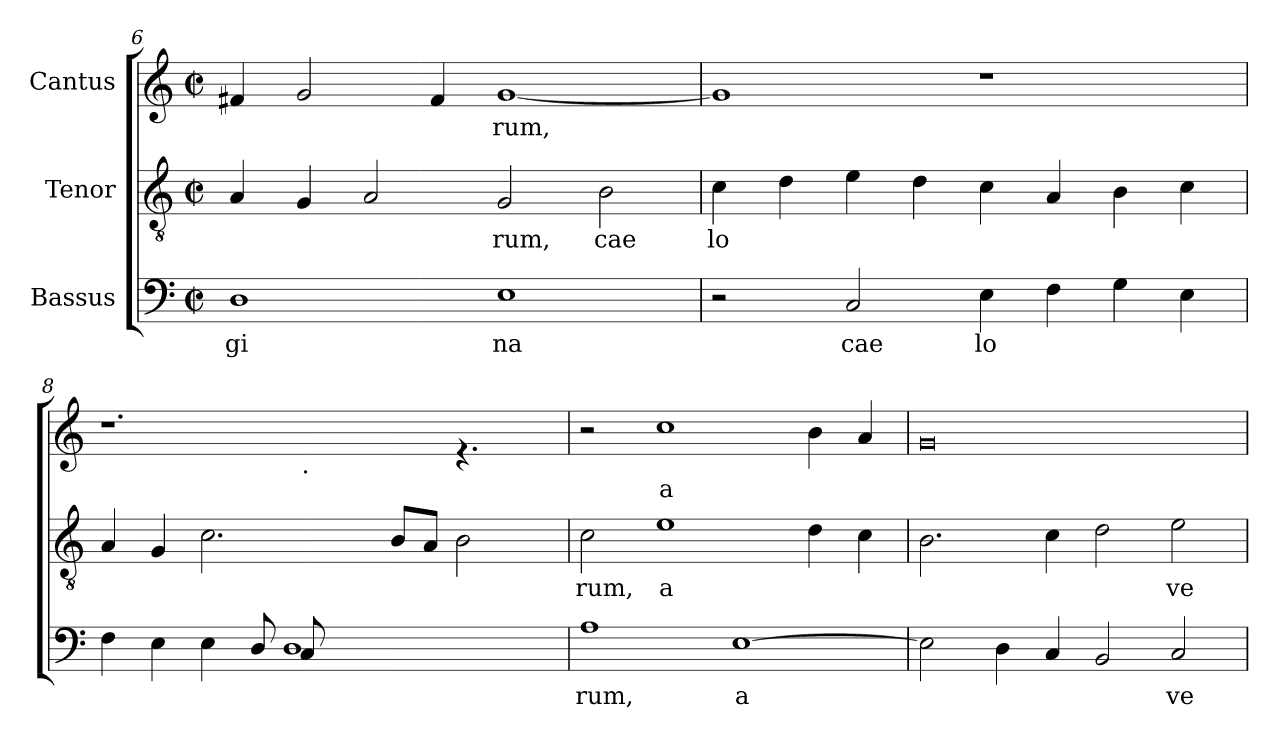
**kern	**text	**kern	**text	**kern	**text
*part3	*part3	*part2	*part2	*part1	*part1
*staff3	*staff3	*staff2	*staff2	*staff1	*staff1
*I"Bassus	*	*I"Tenor	*	*I"Cantus	*
!!LO:LB:g=z
*clefF4	*	*clefGv2	*	*clefG2	*
*k[]	*	*k[]	*	*k[]	*
*C:	*	*C:	*	*C:	*
*M2/2	*	*M2/2	*	*M2/2	*
*met(c|)	*	*met(c|)	*	*met(c|)	*
=6	=6	=6	=6	=6	=6
!	!LO:LY:b:cj	!	!LO:LY:b:cj	!	!LO:LY:b:cj
1D	gi	4A/	.	4f#X/	.
!	!	!	!LO:LY:b:cj	!	!LO:LY:b:cj
.	.	4G/	.	2g/	.
!	!	!	!LO:LY:b:cj	!	!
.	.	2A/	.	.	.
!	!	!	!	!	!LO:LY:b:cj
.	.	.	.	4f#/	.
!	!LO:LY:b:cj	!	!LO:LY:b:cj	!	!LO:LY:b:cj
1E	na	2G/	rum,	[<1g	rum,
!	!	!	!LO:LY:b:cj	!	!
.	.	2B\	cae	.	.
=7	=7	=7	=7	=7	=7
!	!	!	!LO:LY:b:cj	!	!LO:LY:b:cj
2r	.	4c\	lo	1g]	.
!	!	!	!LO:LY:b:cj	!	!
.	.	4d\	.	.	.
!	!LO:LY:b:cj	!	!LO:LY:b:cj	!	!
2C/	cae	4e\	.	.	.
!	!	!	!LO:LY:b:cj	!	!
.	.	4d\	.	.	.
!	!LO:LY:b:cj	!	!LO:LY:b:cj	!	!
4E\	lo	4c\	.	1r	.
!	!LO:LY:b:cj	!	!LO:LY:b:cj	!	!
4F\	.	4A/	.	.	.
!	!LO:LY:b:cj	!	!LO:LY:b:cj	!	!
4G\	.	4B\	.	.	.
!	!LO:LY:b:cj	!	!LO:LY:b:cj	!	!
4E\	.	4c\	.	.	.
=8	=8	=8	=8	=8	=8
!	!LO:LY:b:cj	!	!LO:LY:b:cj	!	!
*^	*	*	*	*^	*
4F\	2..ryy	.	4A/	.	1.r	2ryy	.
!	!	!LO:LY:b:cj	!	!LO:LY:b:cj	!	!	!
4E\	.	.	4G/	.	.	.	.
!	!	!LO:LY:b:cj	!	!LO:LY:b:cj	!	!	!
4E\	.	.	2.c\	.	.	4ryy	.
!	!	!LO:LY:b:cj	!	!	!	!	!
8D/L	.	.	.	.	.	8ryy	.
!	!	!LO:LY:b:cj	!	!	!	!	!
1D	8C/	.	.	.	.	32.ryy	.
!	!	!	!	!	!	!LO:TX:b:t=.	!
.	.	.	.	.	.	1ryy	.
.	8ryy	.	.	.	.	.	.
.	2..ryy	.	.	.	.	.	.
!	!	!	!	!LO:LY:b:cj	!	!	!
.	.	.	8B/L	.	.	.	.
!	!	!	!	!LO:LY:b:cj	!	!	!
.	.	.	8A/J	.	.	.	.
.	.	.	2B\	.	4.rf	.	.
8ryy	.	.	.	.	8ryy	.	.
.	.	.	.	.	.	16ryy	.
.	.	.	.	.	.	64ryy	.
=9	=9	=9	=9	=9	=9	=9	=9
!	!	!LO:LY:b:cj	!	!LO:LY:b:cj	!	!	!
*v	*v	*	*	*	*v	*v	*
1A	rum,	2c\	rum,	2r	.
!	!	!	!LO:LY:b:cj	!	!LO:LY:b:cj
.	.	1e	a	1cc	a-
!	!LO:LY:b:cj	!	!	!	!
[>1E	a	.	.	.	.
!	!	!	!LO:LY:b:cj	!	!LO:LY:b:cj
.	.	4d\	.	4b\	--
!	!	!	!LO:LY:b:cj	!	!LO:LY:b:cj
.	.	4c\	.	4a/	--
=10	=10	=10	=10	=10	=10
!	!LO:LY:b:cj	!	!LO:LY:b:cj	!	!LO:LY:b:cj
2E\]	.	2.B\	.	0g	--
!	!LO:LY:b:cj	!	!	!	!
4D\	.	.	.	.	.
!	!LO:LY:b:cj	!	!LO:LY:b:cj	!	!
4C/	.	4c\	.	.	.
!	!LO:LY:b:cj	!	!LO:LY:b:cj	!	!
2BB/	.	2d\	.	.	.
!	!LO:LY:b:cj	!	!LO:LY:b:cj	!	!
2C/	ve	2e\	ve	.	.
=	=	=	=	=	=
*-	*-	*-	*-	*-	*-
